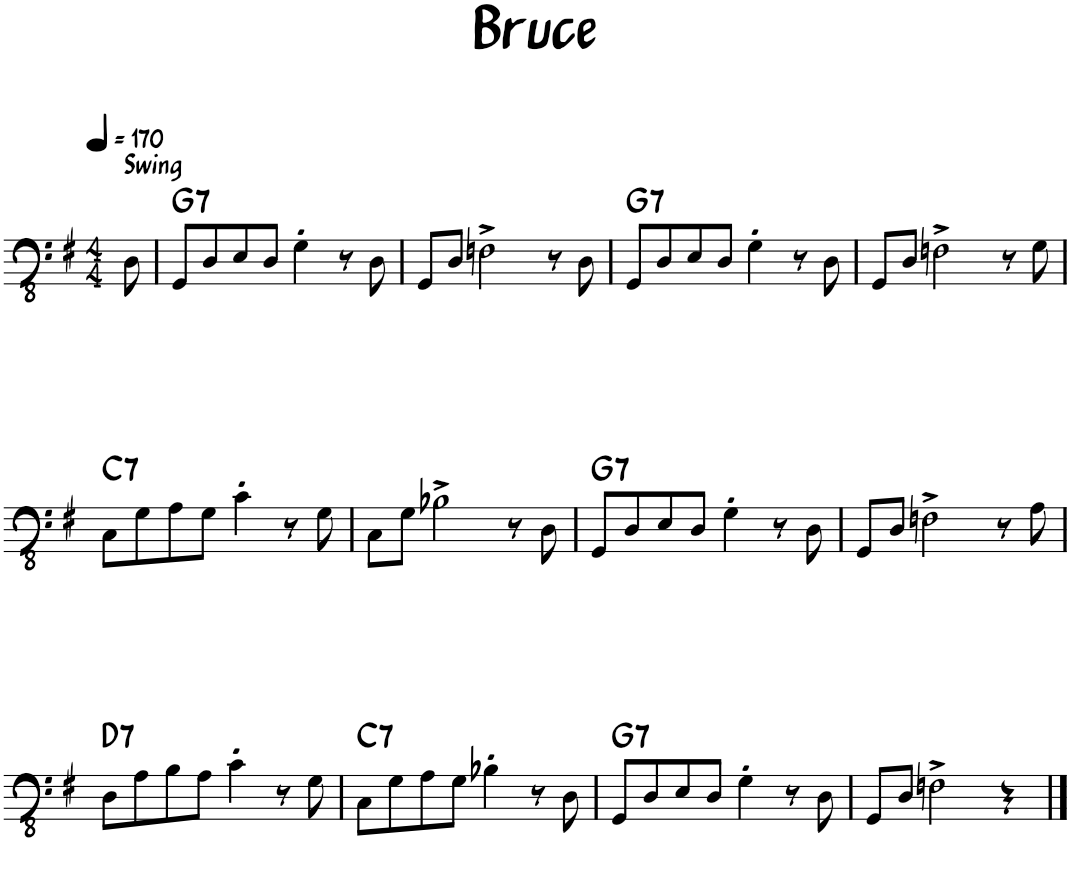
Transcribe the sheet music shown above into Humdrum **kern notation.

**kern	**harte
*part1	*part1
*staff1	*
*I"Piano	*
*I'Pno.	*
*clefFv4	*
*k[f#]	*
*M4/4	*
*MM170	*
=	=
!LO:TX:a:B:t=Swing	!
8DD\	.
=1	=1
!	!LO:H:kt=7
8GGG/L	G:7
8DD/	.
8EE/	.
8DD/J	.
4GG'\	.
8r	.
8DD\	.
=2	=2
8GGG/L	.
8DD/J	.
2FFn^\	.
8r	.
8DD\	.
=3	=3
!	!LO:H:kt=7
8GGG/L	G:7
8DD/	.
8EE/	.
8DD/J	.
4GG'\	.
8r	.
8DD\	.
=4	=4
8GGG/L	.
8DD/J	.
2FFn^\	.
8r	.
8GG\	.
!!LO:LB:g=z
=5	=5
!	!LO:H:kt=7
8CC\L	C:7
8GG\	.
8AA\	.
8GG\J	.
4C'\	.
8r	.
8GG\	.
=6	=6
8CC\L	.
8GG\J	.
2BB-X^\	.
8r	.
8DD\	.
=7	=7
!	!LO:H:kt=7
8GGG/L	G:7
8DD/	.
8EE/	.
8DD/J	.
4GG'\	.
8r	.
8DD\	.
=8	=8
8GGG/L	.
8DD/J	.
2FFn^\	.
8r	.
8AA\	.
!!LO:LB:g=z
=9	=9
!	!LO:H:kt=7
8DD\L	D:7
8AA\	.
8BB\	.
8AA\J	.
4C'\	.
8r	.
8GG\	.
=10	=10
!	!LO:H:kt=7
8CC\L	C:7
8GG\	.
8AA\	.
8GG\J	.
4BB-X'\	.
8r	.
8DD\	.
=11	=11
!	!LO:H:kt=7
8GGG/L	G:7
8DD/	.
8EE/	.
8DD/J	.
4GG'\	.
8r	.
8DD\	.
=12	=12
8GGG/L	.
8DD/J	.
2FFn^\	.
4r	.
==	==
*-	*-
